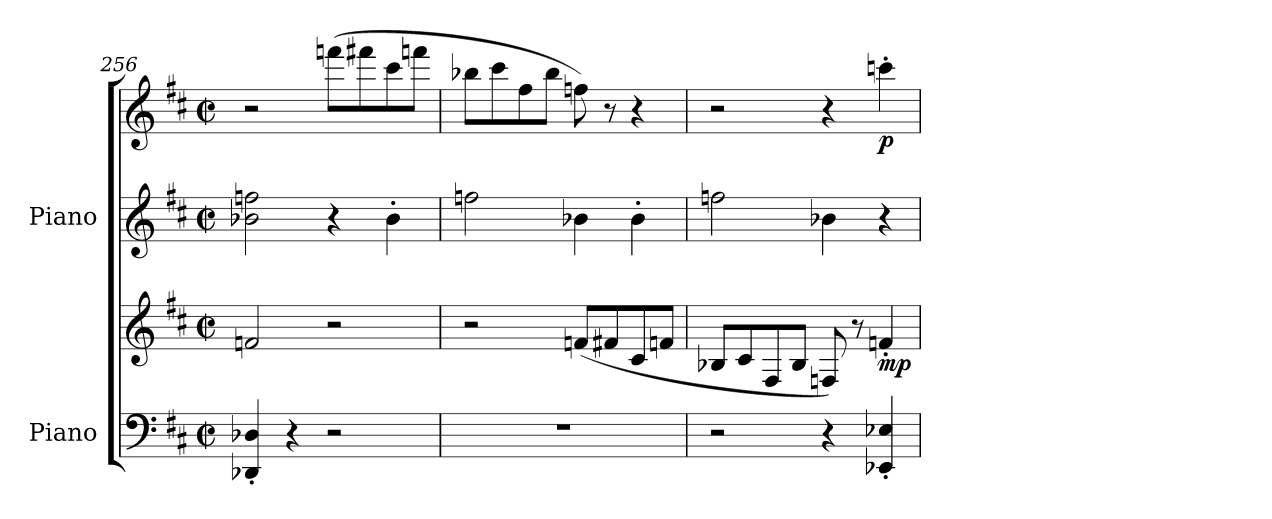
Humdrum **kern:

**kern	**kern	**dynam	**kern	**kern	**dynam
*part2	*part2	*part2	*part1	*part1	*part1
*staff4	*staff3	*staff3/4	*staff2	*staff1	*staff1/2
*I"Piano	*	*	*I"Piano	*	*
*I'Pno.	*	*	*I'Pno.	*	*
*clefF4	*clefG2	*	*clefG2	*clefG2	*
*k[f#c#]	*k[f#c#]	*	*k[f#c#]	*k[f#c#]	*
*M2/2	*M2/2	*	*M2/2	*M2/2	*
*met(c|)	*met(c|)	*	*met(c|)	*met(c|)	*
=256	=256	=256	=256	=256	=256
4DD-X/' 4D-X/'	2fn/	.	2b-X\ 2ffn\	2r	.
4r	.	.	.	.	.
2r	2r	.	4r	(>8fffn\L	.
.	.	.	.	8fff#X\	.
.	.	.	4b-'\	8ccc#\	.
.	.	.	.	8fffn\J	.
!!LO:LB:g=z
=257	=257	=257	=257	=257	=257
1r	2r	.	2ffn\	8bb-X\L	.
.	.	.	.	8ccc#\	.
.	.	.	.	8ff#\	.
.	.	.	.	8bb-\J	.
.	(<8fn/L	.	4b-X\	8ffn\)	.
.	8f#X/	.	.	8r	.
.	8c#/	.	4b-'\	4r	.
.	8fn/J	.	.	.	.
=258	=258	=258	=258	=258	=258
2r	8B-X/L	.	2ffn\	2r	.
.	8c#/	.	.	.	.
.	8F#/	.	.	.	.
.	8B-/J	.	.	.	.
4r	8Fn/)	.	4b-X\	4r	.
.	8r	.	.	.	.
*	*	*	*	*MM196	*
!	!	!LO:DY:b	!	!	!LO:DY:b
4EE-X/' 4E-X/'	4fn'/	mp	4r	4cccn'\	p
=	=	=	=	=	=
*-	*-	*-	*-	*-	*-
